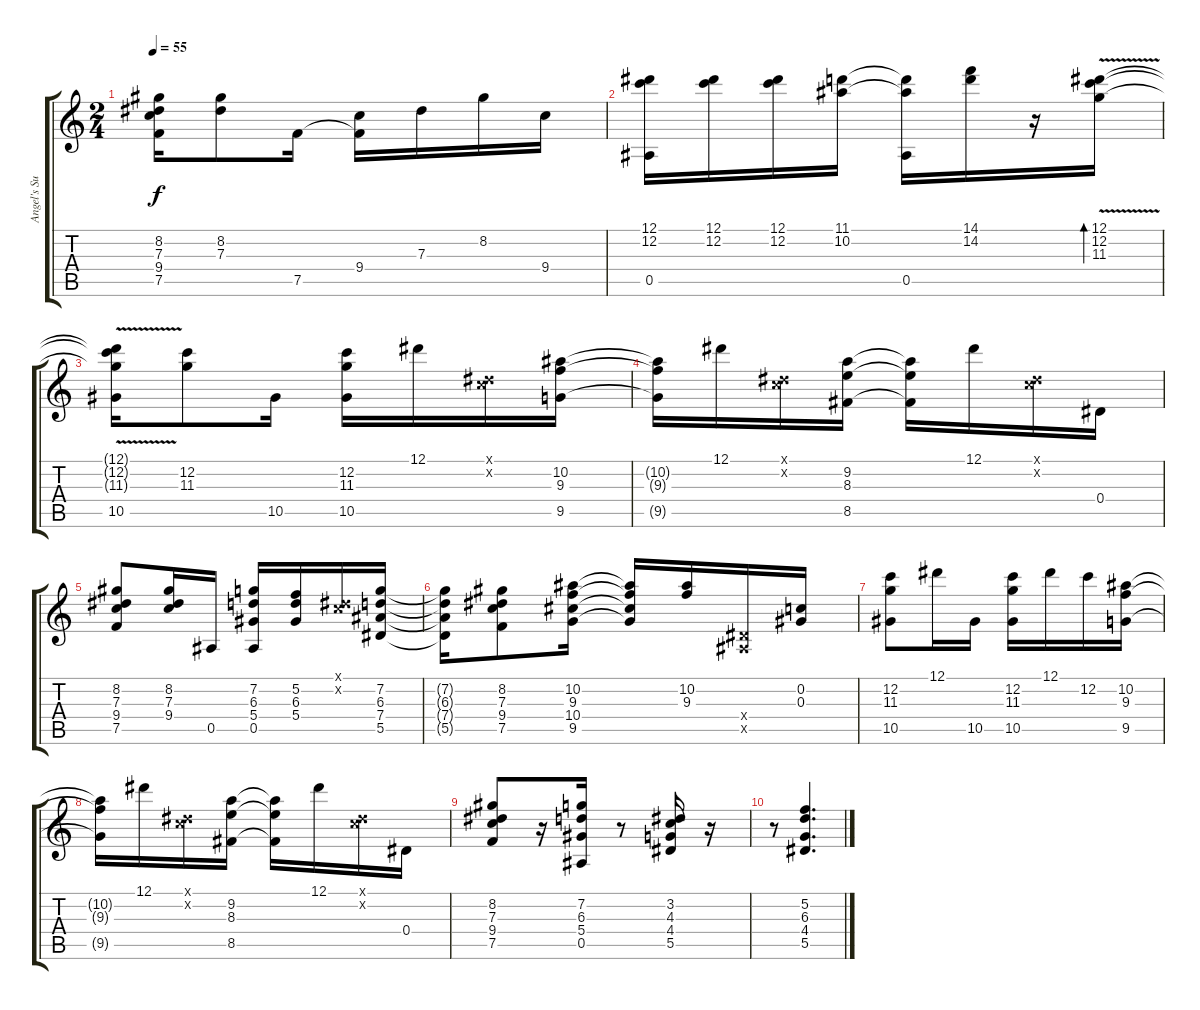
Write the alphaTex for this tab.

\track ("Angel's Sunday" "Angel's Su") {instrument acousticguitarnylon}
\staff {score tabs}
\tuning (Eb4 C4 Ab3 Eb3 Bb2 Eb2) {hide}
\ts (2 4)
\tempo 55
\clef g2
\ks c
(8.2{t} 7.3{t} 9.4{t} 7.5).16{dy f} (8.2 7.3).8 7.5.16 (9.4 7.5{t}).16 7.3.16 8.2.16 9.4.16 |
(12.1 12.2 0.5).16 (12.1 12.2).16 (12.1 12.2).16 (11.1 10.2).16 (11.1{t} 10.2{t} 0.5).16 (14.1 14.2).16 r.16 (12.1{v} 12.2 11.3{v}).16{bd 480} |
(12.1{t} 12.2{t} 11.3{t} 10.5).16 (12.2 11.3).8 10.5.16 (12.2 11.3 10.5).16 12.1.16 (0.1{x} 0.2{x}).16 (10.2 9.3 9.5).16 |
(10.2{t} 9.3{t} 9.5{t}).16 12.1.16 (0.1{x} 0.2{x}).16 (9.2 8.3 8.5).16 (9.2{t} 8.3{t} 8.5{t}).16 12.1.16 (0.1{x} 0.2{x}).16 0.4.16 |
(8.2 7.3 9.4 7.5).8 (8.2 7.3 9.4).16 0.5.16 (7.2 6.3 5.4 0.5).16 (5.2 6.3 5.4).16 (0.1{x} 0.2{x}).16 (7.2 6.3 7.4 5.5).16 |
(7.2{t} 6.3{t} 7.4{t} 5.5{t}).16 (8.2 7.3 9.4 7.5).8 (10.2 9.3 10.4 9.5).16 (10.2{t} 9.3{t} 10.4{t} 9.5{t}).16 (10.2 9.3).16 (0.4{x} 0.5{x}).16 (0.2 0.3).16 |
(12.2 11.3 10.5).8 12.1.16 10.5.16 (12.2 11.3 10.5).16 12.1.16 12.2.16 (10.2 9.3 9.5).16 |
(10.2{t} 9.3{t} 9.5{t}).16 12.1.16 (0.1{x} 0.2{x}).16 (9.2 8.3 8.5).16 (9.2{t} 8.3{t} 8.5{t}).16 12.1.16 (0.1{x} 0.2{x}).16 0.4.16 |
(8.2 7.3 9.4 7.5).8 r.16 (7.2 6.3 5.4 0.5).16 r.8 (3.2 4.3 4.4 5.5).16 r.16 |
r.8 (5.2 6.3 4.4 5.5).4{d}
